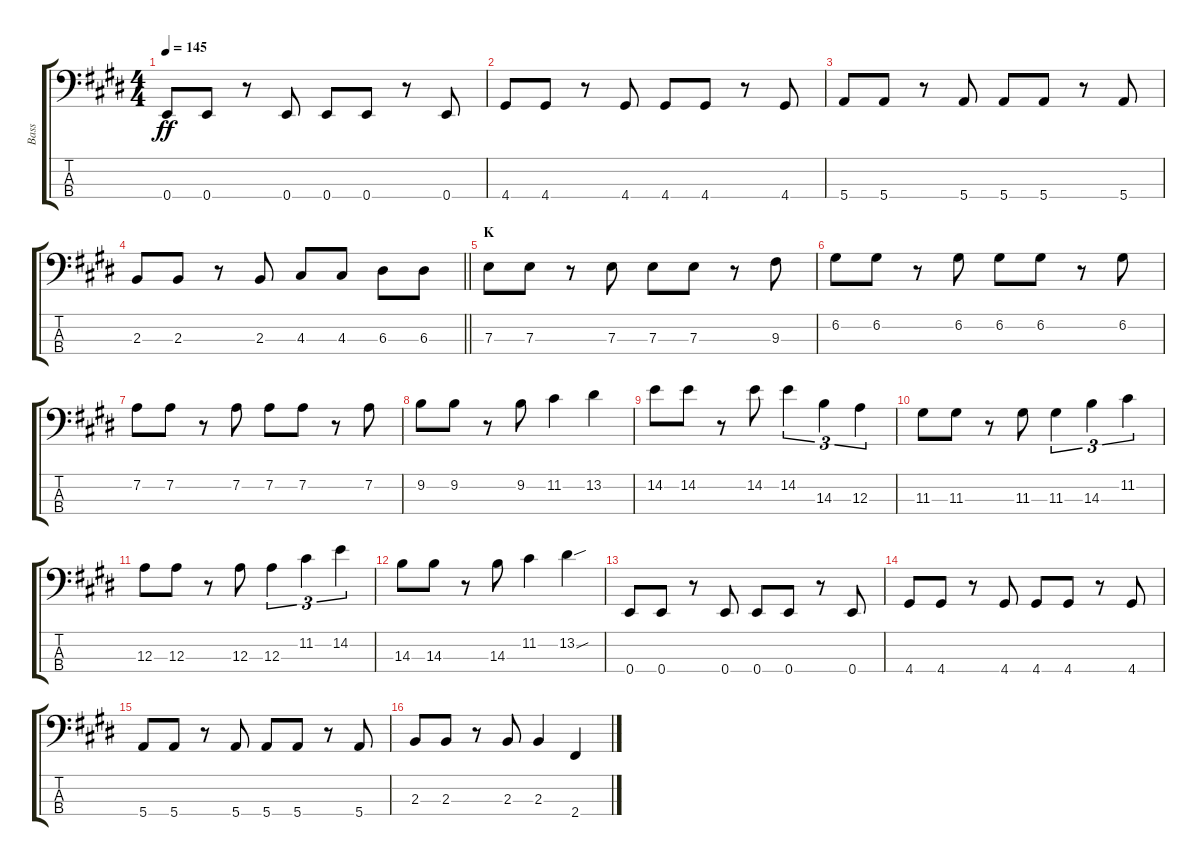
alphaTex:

\track ("Bass" "Bass") {instrument electricbasspick}
\staff {score tabs}
\tuning (G2 D2 A1 E1) {hide}
\ts (4 4)
\tempo 145
\clef f4
\ks e
0.4.8{dy ff} 0.4.8 r.8 0.4.8 0.4.8 0.4.8 r.8 0.4.8 |
4.4.8 4.4.8 r.8 4.4.8 4.4.8 4.4.8 r.8 4.4.8 |
5.4.8 5.4.8 r.8 5.4.8 5.4.8 5.4.8 r.8 5.4.8 |
\barLineRight lightlight
2.3.8 2.3.8 r.8 2.3.8 4.3.8 4.3.8 6.3.8 6.3.8 |
\section ("" "K")
7.3.8 7.3.8 r.8 7.3.8 7.3.8 7.3.8 r.8 9.3.8 |
6.2.8 6.2.8 r.8 6.2.8 6.2.8 6.2.8 r.8 6.2.8 |
7.2.8 7.2.8 r.8 7.2.8 7.2.8 7.2.8 r.8 7.2.8 |
9.2.8 9.2.8 r.8 9.2.8 11.2.4 13.2.4 |
14.2.8 14.2.8 r.8 14.2.8 14.2.4{tu (3 2)} 14.3.4{tu (3 2)} 12.3.4{tu (3 2)} |
11.3.8 11.3.8 r.8 11.3.8 11.3.4{tu (3 2)} 14.3.4{tu (3 2)} 11.2.4{tu (3 2)} |
12.3.8 12.3.8 r.8 12.3.8 12.3.4{tu (3 2)} 11.2.4{tu (3 2)} 14.2.4{tu (3 2)} |
14.3.8 14.3.8 r.8 14.3.8 11.2.4 13.2{sou}.4 |
0.4.8 0.4.8 r.8 0.4.8 0.4.8 0.4.8 r.8 0.4.8 |
4.4.8 4.4.8 r.8 4.4.8 4.4.8 4.4.8 r.8 4.4.8 |
5.4.8 5.4.8 r.8 5.4.8 5.4.8 5.4.8 r.8 5.4.8 |
2.3.8 2.3.8 r.8 2.3.8 2.3.4 2.4.4
